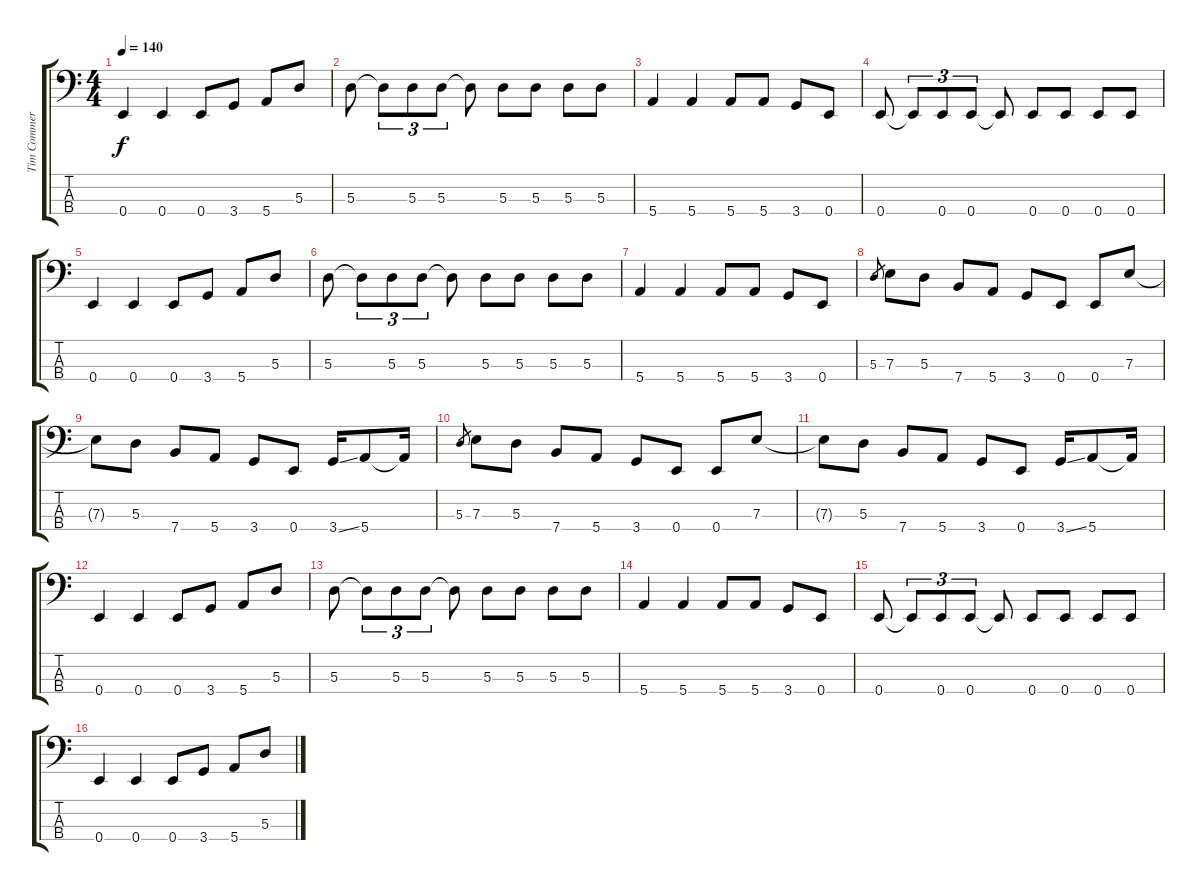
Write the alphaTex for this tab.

\track ("Tim Commerford" "Tim Commer") {instrument electricbassfinger}
\staff {score tabs}
\tuning (G2 D2 A1 E1) {hide}
\ts (4 4)
\tempo 140
\clef f4
\ks c
0.4.4{dy f} 0.4.4 0.4.8 3.4.8 5.4.8 5.3.8 |
5.3.8 5.3{t}.8{tu (3 2)} 5.3.8{tu (3 2)} 5.3.8{tu (3 2)} 5.3{t}.8 5.3.8 5.3.8 5.3.8 5.3.8 |
5.4.4 5.4.4 5.4.8 5.4.8 3.4.8 0.4.8 |
0.4.8 0.4{t}.8{tu (3 2)} 0.4.8{tu (3 2)} 0.4.8{tu (3 2)} 0.4{t}.8 0.4.8 0.4.8 0.4.8 0.4.8 |
0.4.4 0.4.4 0.4.8 3.4.8 5.4.8 5.3.8 |
5.3.8 5.3{t}.8{tu (3 2)} 5.3.8{tu (3 2)} 5.3.8{tu (3 2)} 5.3{t}.8 5.3.8 5.3.8 5.3.8 5.3.8 |
5.4.4 5.4.4 5.4.8 5.4.8 3.4.8 0.4.8 |
5.3.8{gr} 7.3.8 5.3.8 7.4.8 5.4.8 3.4.8 0.4.8 0.4.8 7.3.8 |
7.3{t}.8 5.3.8 7.4.8 5.4.8 3.4.8 0.4.8 3.4{ss}.16 5.4.8 5.4{t}.16 |
5.3.8{gr} 7.3.8 5.3.8 7.4.8 5.4.8 3.4.8 0.4.8 0.4.8 7.3.8 |
7.3{t}.8 5.3.8 7.4.8 5.4.8 3.4.8 0.4.8 3.4{ss}.16 5.4.8 5.4{t}.16 |
0.4.4 0.4.4 0.4.8 3.4.8 5.4.8 5.3.8 |
5.3.8 5.3{t}.8{tu (3 2)} 5.3.8{tu (3 2)} 5.3.8{tu (3 2)} 5.3{t}.8 5.3.8 5.3.8 5.3.8 5.3.8 |
5.4.4 5.4.4 5.4.8 5.4.8 3.4.8 0.4.8 |
0.4.8 0.4{t}.8{tu (3 2)} 0.4.8{tu (3 2)} 0.4.8{tu (3 2)} 0.4{t}.8 0.4.8 0.4.8 0.4.8 0.4.8 |
0.4.4 0.4.4 0.4.8 3.4.8 5.4.8 5.3.8
